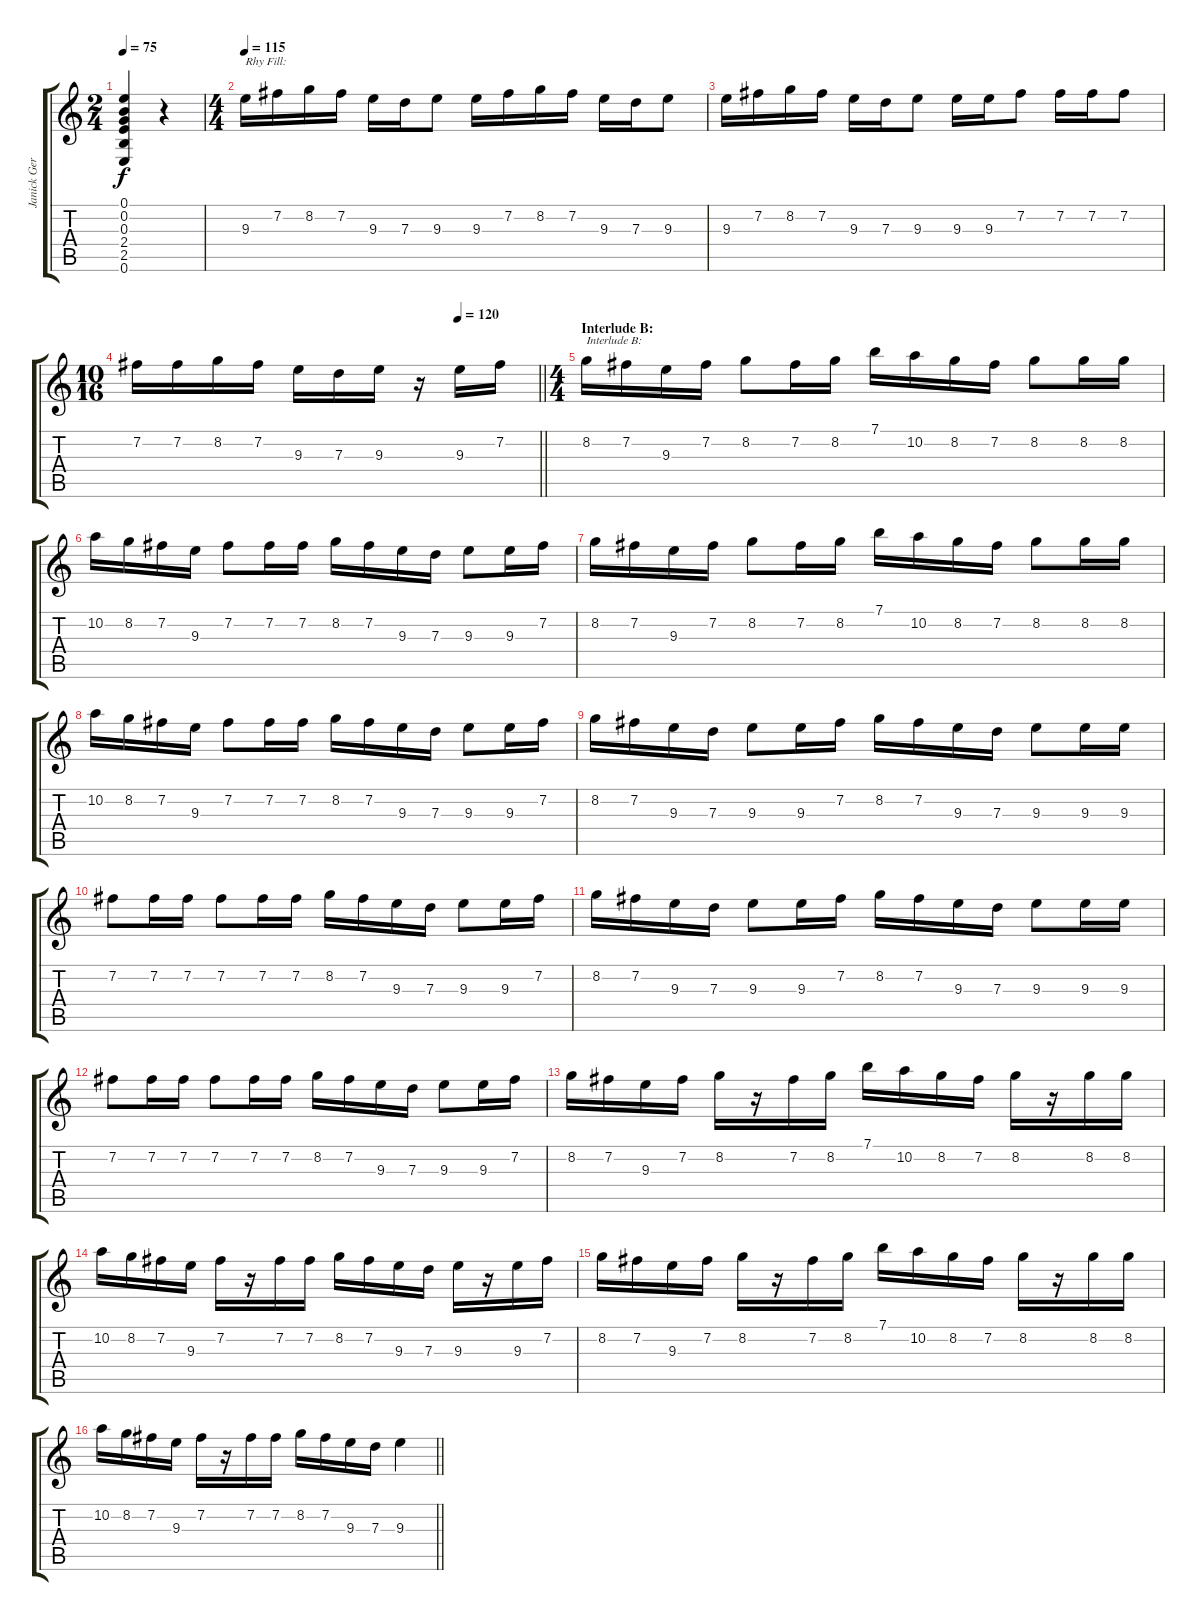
\track ("Janick Gers" "Janick Ger") {instrument overdrivenguitar}
\staff {score tabs}
\tuning (E4 B3 G3 D3 A2 E2) {hide}
\ts (2 4)
\tempo 75
\clef g2
\ks c
(0.1{t} 0.2{t} 0.3{t} 2.4{t} 2.5{t} 0.6{t}).4{dy f} r.4 |
\ts (4 4)
\tempo 115
9.3.16{txt "Rhy Fill:" instrument electricguitarmuted} 7.2.16 8.2.16 7.2.16 9.3.16 7.3.16 9.3.8 9.3.16 7.2.16 8.2.16 7.2.16 9.3.16 7.3.16 9.3.8 |
9.3.16 7.2.16 8.2.16 7.2.16 9.3.16 7.3.16 9.3.8 9.3.16 9.3.16 7.2.8 7.2.16 7.2.16 7.2.8 |
\ts (10 16)
\tempo (120 0.8)
\barLineRight lightlight
7.2.16 7.2.16 8.2.16 7.2.16 9.3.16 7.3.16 9.3.16 r.16 9.3.16{instrument overdrivenguitar} 7.2.16 |
\ts (4 4)
\section ("" "Interlude B:")
8.2.16{txt "Interlude B:"} 7.2.16 9.3.16 7.2.16 8.2.8 7.2.16 8.2.16 7.1.16 10.2.16 8.2.16 7.2.16 8.2.8 8.2.16 8.2.16 |
10.2.16 8.2.16 7.2.16 9.3.16 7.2.8 7.2.16 7.2.16 8.2.16 7.2.16 9.3.16 7.3.16 9.3.8 9.3.16 7.2.16 |
8.2.16 7.2.16 9.3.16 7.2.16 8.2.8 7.2.16 8.2.16 7.1.16 10.2.16 8.2.16 7.2.16 8.2.8 8.2.16 8.2.16 |
10.2.16 8.2.16 7.2.16 9.3.16 7.2.8 7.2.16 7.2.16 8.2.16 7.2.16 9.3.16 7.3.16 9.3.8 9.3.16 7.2.16 |
8.2.16 7.2.16 9.3.16 7.3.16 9.3.8 9.3.16 7.2.16 8.2.16 7.2.16 9.3.16 7.3.16 9.3.8 9.3.16 9.3.16 |
7.2.8 7.2.16 7.2.16 7.2.8 7.2.16 7.2.16 8.2.16 7.2.16 9.3.16 7.3.16 9.3.8 9.3.16 7.2.16 |
8.2.16 7.2.16 9.3.16 7.3.16 9.3.8 9.3.16 7.2.16 8.2.16 7.2.16 9.3.16 7.3.16 9.3.8 9.3.16 9.3.16 |
7.2.8 7.2.16 7.2.16 7.2.8 7.2.16 7.2.16 8.2.16 7.2.16 9.3.16 7.3.16 9.3.8 9.3.16 7.2.16 |
8.2.16 7.2.16 9.3.16 7.2.16 8.2.16 r.16 7.2.16 8.2.16 7.1.16 10.2.16 8.2.16 7.2.16 8.2.16 r.16 8.2.16 8.2.16 |
10.2.16 8.2.16 7.2.16 9.3.16 7.2.16 r.16 7.2.16 7.2.16 8.2.16 7.2.16 9.3.16 7.3.16 9.3.16 r.16 9.3.16 7.2.16 |
8.2.16 7.2.16 9.3.16 7.2.16 8.2.16 r.16 7.2.16 8.2.16 7.1.16 10.2.16 8.2.16 7.2.16 8.2.16 r.16 8.2.16 8.2.16 |
\barLineRight lightlight
10.2.16 8.2.16 7.2.16 9.3.16 7.2.16 r.16 7.2.16 7.2.16 8.2.16 7.2.16 9.3.16 7.3.16 9.3.4
